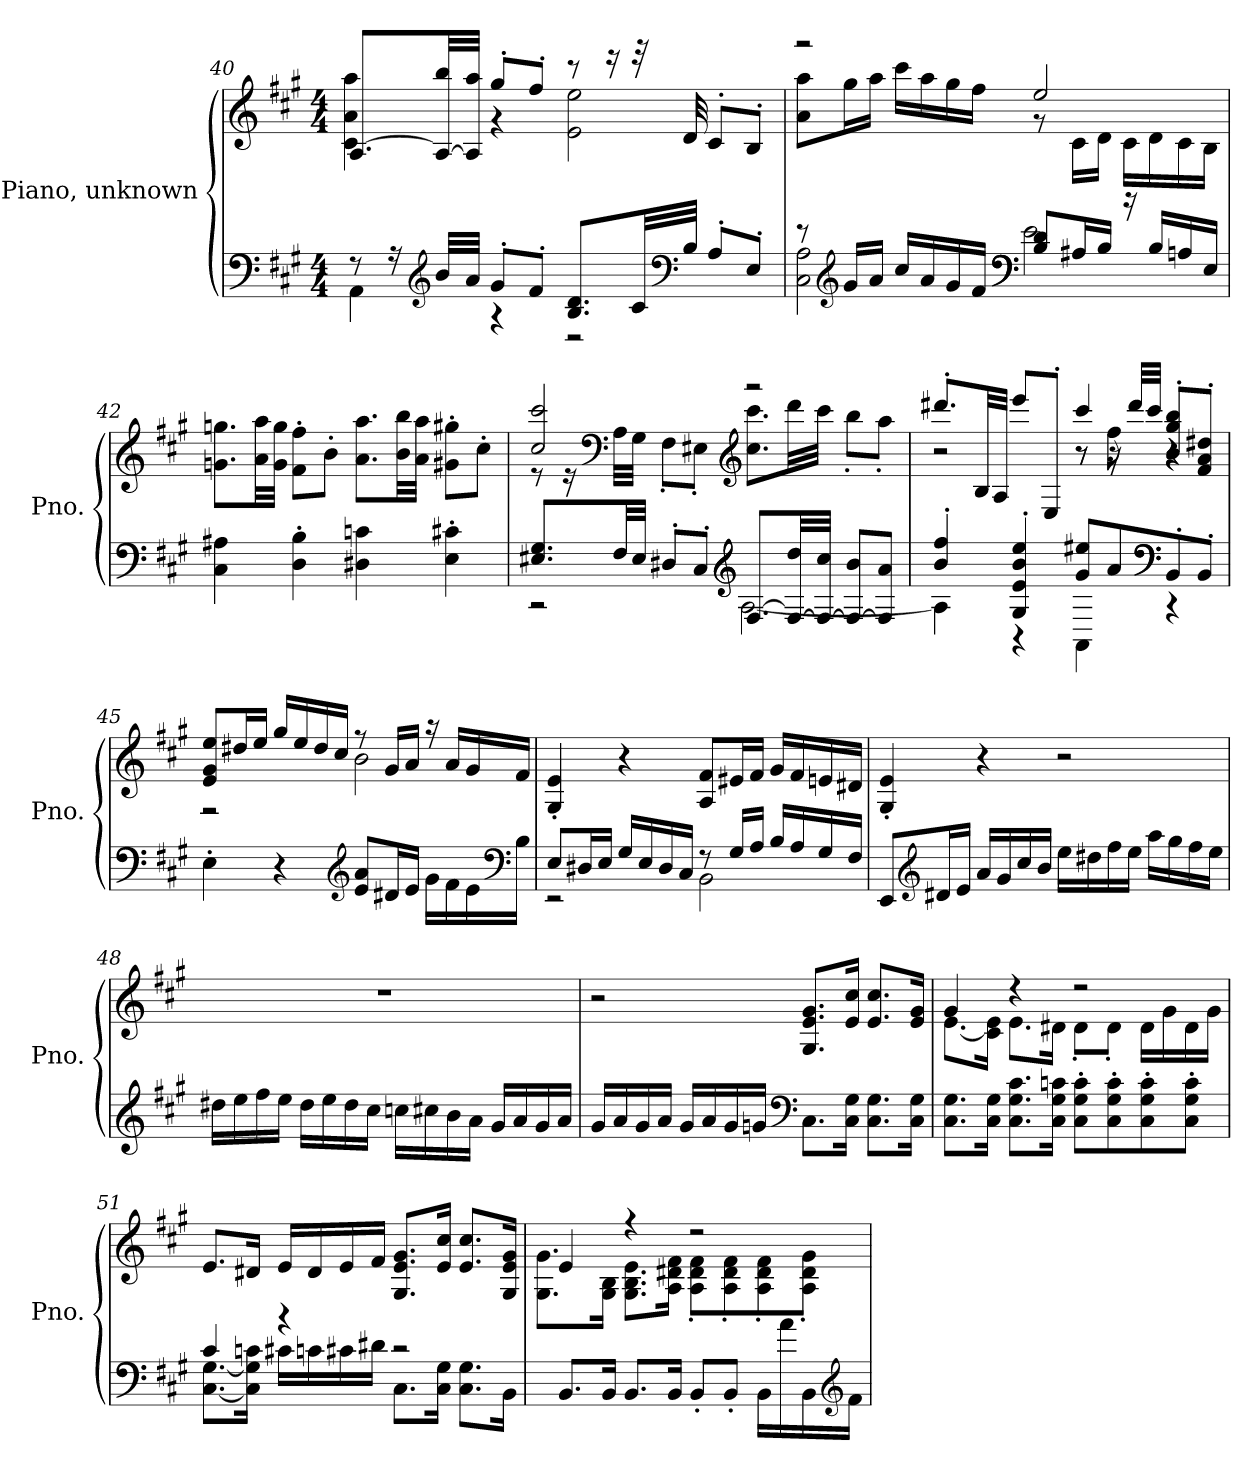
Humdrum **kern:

**kern	**kern
*part1	*part1
*staff2	*staff1
*I"Piano, unknown	*
*I'Pno.	*
!!LO:LB:g=z
*clefF4	*clefG2
*k[f#c#g#]	*k[f#c#g#]
*M4/4	*M4/4
=40	=40
*^	*^
8r	4AA\	[8.A/L	4c#\ 4a\ 4aa\
16r	.	.	.
*clefG2	*	*	*
32b/LLL	.	32A/_ 32bb/LL	.
32a/JJJ	.	32A/] 32aa/JJJ	.
8g#'/L	4r	8gg#'/L	4r
8f#'/J	.	8ff#'/J	.
8.B/ 8.d/L	2r	8r	2e\ 2ee\
.	.	16r	.
32c#/LL	.	32r	.
*clefF4	*	*	*
32B/JJJ	.	32d/	.
8A'/L	.	8c#'/L	.
8E'/J	.	8B'/J	.
=41	=41	=41	=41
8r	2C#\ 2A\	2r	8a\ 8aa\L
*clefG2	*	*	*
16g#/LL	.	.	16gg#\L
16a/JJ	.	.	16aa\JJ
16cc#/LL	.	.	16ccc#\LL
16a/	.	.	16aa\
16g#/	.	.	16gg#\
16f#/JJ	.	.	16ff#\JJ
*clefF4	*	*	*
8B/ 8d/L	2e\	2ee/	8r
16A#X/L	.	.	16c#\LL
16B/JJ	.	.	16d\JJ
16r	.	.	16c#\LL
16B/LL	.	.	16d\
16An/	.	.	16c#\
16E/JJ	.	.	16B\JJ
*v	*v	*	*
*	*v	*v
!!LO:LB:g=z
=42	=42
4C#\ 4A#X\	8.gn\ 8.ggn\L
.	32a\ 32aa\LL
.	32g\ 32gg\JJJ
4D\' 4B\'	8f#\' 8ff#\'L
.	8b'\J
4D#X\ 4cn\	8.a\ 8.aa\L
.	32b\ 32bb\LL
.	32a\ 32aa\JJJ
4E\' 4c#X\'	8g#X\' 8gg#X\'L
.	8cc#'\J
=43	=43
*^	*^
8.E#X/ 8.G#/L	2r	2cc#/ 2ccc#/	8r
.	.	.	16r
*	*	*clefF4	*
32F#/LL	.	.	32A\LLL
32E#/JJJ	.	.	32G#\JJJ
8D#X'/L	.	.	8F#'\L
8C#'/J	.	.	8E#X'\J
*clefG2	*	*clefG2	*
[8.F#/L	[2A\	2r	8.cc#\ 8.ccc#\L
32F#/_ 32dd/LL	.	.	32ddd\LL
32F#/_ 32cc#/JJJ	.	.	32ccc#\JJJ
8F#/_ 8b/L	.	.	8bb'\L
8F#/] 8a/J	.	.	8aa'\J
!!LO:LB:g=z
=44	=44	=44	=44
*	*	*	*^
4b/' 4ff#/'	4A\]	2r	2r	8.ddd#X'/L
.	.	.	.	32B/LL
.	.	.	.	32A/JJJ
4G#/' 4e/' 4b/' 4ee/'	4r	.	.	8eee/L
.	.	.	.	8E'/J
8g#/ 8ee#X/L	4AA\	4ccc#/	8r	8r
8a/	.	.	8ff#\	16r
.	.	.	.	32ddd#/LLL
.	.	.	.	32ccc#/JJJ
*clefF4	*	*	*	*
8BB'/	4r	4r	4r	8b/' 8gg#/' 8bb/'L
8BB'/J	.	.	.	8f#/' 8a/' 8dd#X/'J
*v	*v	*	*	*
*	*	*v	*v
=45	=45	=45
4E'\	8e/ 8g#/ 8ee/L	2r
.	16dd#X/L	.
.	16ee/JJ	.
4r	16gg#/LL	.
.	16ee/	.
.	16dd#/	.
.	16cc#/JJ	.
*clefG2	*	*
8e/ 8a/L	8r	2b\
16d#X/L	16g#/LL	.
16e/JJ	16a/JJ	.
16g#\LL	16r	.
16f#\	16a/LL	.
16e\	16g#/	.
*clefF4	*	*
16B\JJ	16f#/JJ	.
*	*v	*v
!!LO:PB:g=z
=46	=46
*^	*
8E/L	2r	4G#/' 4e/'
16D#X/L	.	.
16E/JJ	.	.
16G#/LL	.	4r
16E/	.	.
16D#/	.	.
16C#/JJ	.	.
8r	2BB\	8A/ 8f#/L
16G#/LL	.	16e#X/L
16A/JJ	.	16f#/JJ
16B/LL	.	16g#/LL
16A/	.	16f#/
16G#/	.	16en/
16F#/JJ	.	16d#X/JJ
*v	*v	*
=47	=47
8EE/L	4G#/' 4e/'
*clefG2	*
16d#X/L	.
16e/JJ	.
16a/LL	4r
16g#/	.
16cc#/	.
16b/JJ	.
16ee\LL	2r
16dd#X\	.
16ff#\	.
16ee\JJ	.
16aa\LL	.
16gg#\	.
16ff#\	.
16ee\JJ	.
!!LO:LB:g=z
=48	=48
16dd#X\LL	1r
16ee\	.
16ff#\	.
16ee\JJ	.
16dd#\LL	.
16ee\	.
16dd#\	.
16cc#\JJ	.
16ccn\LL	.
16cc#X\	.
16b\	.
16a\JJ	.
16g#/LL	.
16a/	.
16g#/	.
16a/JJ	.
=49	=49
16g#/LL	2r
16a/	.
16g#/	.
16a/JJ	.
16g#/LL	.
16a/	.
16g#/	.
16gn/JJ	.
*clefF4	*
8.C#\L	8.G#/ 8.e/ 8.g#/L
16C#\ 16G#\Jk	16e/ 16cc#/Jk
8.C#\ 8.G#\L	8.e/ 8.cc#/L
16C#\ 16G#\Jk	16e/ 16g#/Jk
!!LO:LB:g=z
=50	=50
*	*^
8.C#\ 8.G#\L	4g#/	[8.e\L
16C#\ 16G#\Jk	.	16c#\ 16e\]Jk
8.C#\ 8.G#\ 8.c#\L	4r	8.e\L
16C#\ 16G#\ 16cn\Jk	.	16d#X\Jk
8C#\' 8G#\' 8c\'L	2r	8d#'\L
8C#\' 8G#\' 8c\'	.	8d#'\J
8C#\' 8G#\' 8c\'	.	16d#\LL
.	.	16g#\
8C#\' 8G#\' 8c\'J	.	16d#\
.	.	16g#\JJ
*	*v	*v
=51	=51
*^	*
4c#/	[8.C#\ [8.G#\L	8.e/L
.	16C#\] 16G#\] 16cn\Jk	16d#X/Jk
4r	16c#X\LL	16e/LL
.	16cn\	16d#/
.	16c#X\	16e/
.	16d#X\JJ	16f#/JJ
2r	8.C#\L	8.G#/ 8.e/ 8.g#/L
.	16C#\ 16G#\Jk	16e/ 16cc#/Jk
.	8.C#\ 8.G#\L	8.e/ 8.cc#/L
.	16BB\Jk	16G#/ 16e/ 16g#/Jk
*v	*v	*
!!LO:LB:g=z
=52	=52
*	*^
8.BB/L	4e/	8.G#\ 8.g#\L
16BB/Jk	.	16G#\ 16B\Jk
8.BB/L	4r	8.G#\ 8.B\ 8.e\L
16BB/Jk	.	16A\ 16d#X\ 16f#\Jk
8BB'/L	2r	8A\' 8d#\' 8f#\'L
8BB'/J	.	8A\' 8d#\' 8f#\'
16BB\LL	.	8A\' 8d#\' 8f#\'
16a\	.	.
16BB\	.	8A\' 8d#\' 8g#\'J
*clefG2	*	*
16f#\JJ	.	.
*	*v	*v
=	=
*-	*-
